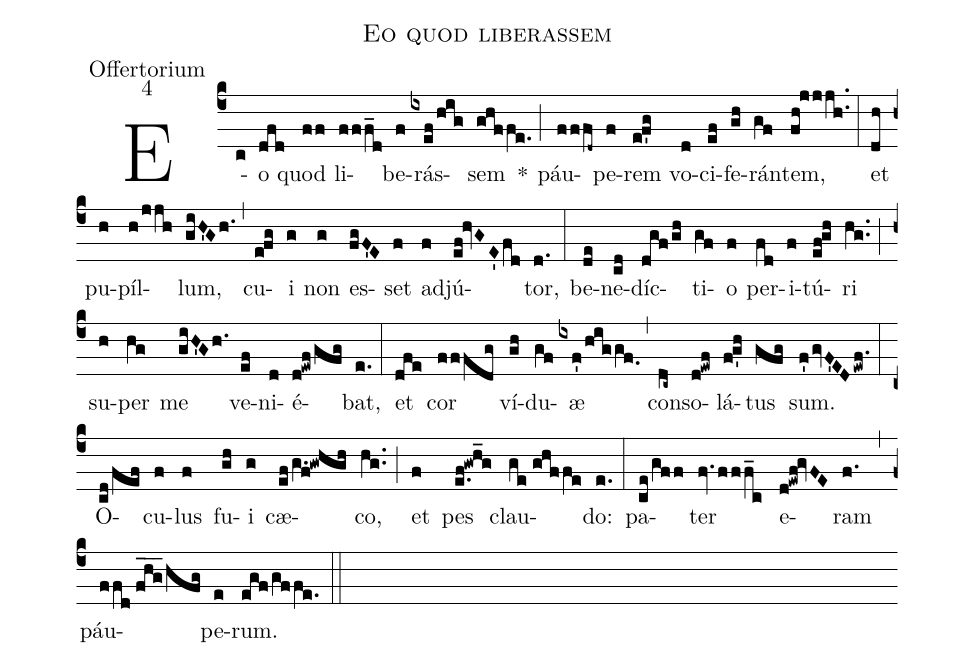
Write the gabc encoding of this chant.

name: Eo quod liberassem;
office-part: Offertorium;
mode: 4;
%%
(c4) E(c)o(dfd) quod(ff) li(fff_d)be(f)rás(ix!ef/hig)sem(ghffe.) *(;) páu(fffd~)pe(f)rem(e!f'g) vo(d)ci(ef)fe(gh)rán(gf)tem,(fh!jjjh..) (:)
et(dh) pu(h)píl(h/jjh)lum,(giH'Gh.) (,) cu(e!fg)i(g) non(g) es(fgF'E)set(f) ad(f)jú(ef!hvGE'fd)tor,(d.) (:)
be(de)ne(cd)díc(dgf/gh)ti(gf)o(f) per(fd)i(f)tú(ef!gh)ri(hg..) (;) su(h)per(hg) me(giH'Gh.) ve(ef)ni(d)é(d!ewf/gfg)bat,(e.) (:)
et(dfe) cor(fffdg) ví(gh)du(gf)æ(ixf'/higgf.0) (,) con(dc~)so(d!ewf)lá(f!g'h)tus(gfg) sum.(f'gvF'EDewf.) (:)
O(cd/fef)cu(f)lus(f) fu(gh)i(g) cæ(ef/g.f!gwhgh)co,(hg..) (;) et(f) pes(e.f!gwh_g) clau(ge//ghffe)do:(e.) (:)
pa(ce/gff)ter(fv.fff_c) e(d!ewf!gvFE)ram(f.) (,) páu(ffd//fhg___/hfg)pe(e)rum.(egf/gffe.) (::)
